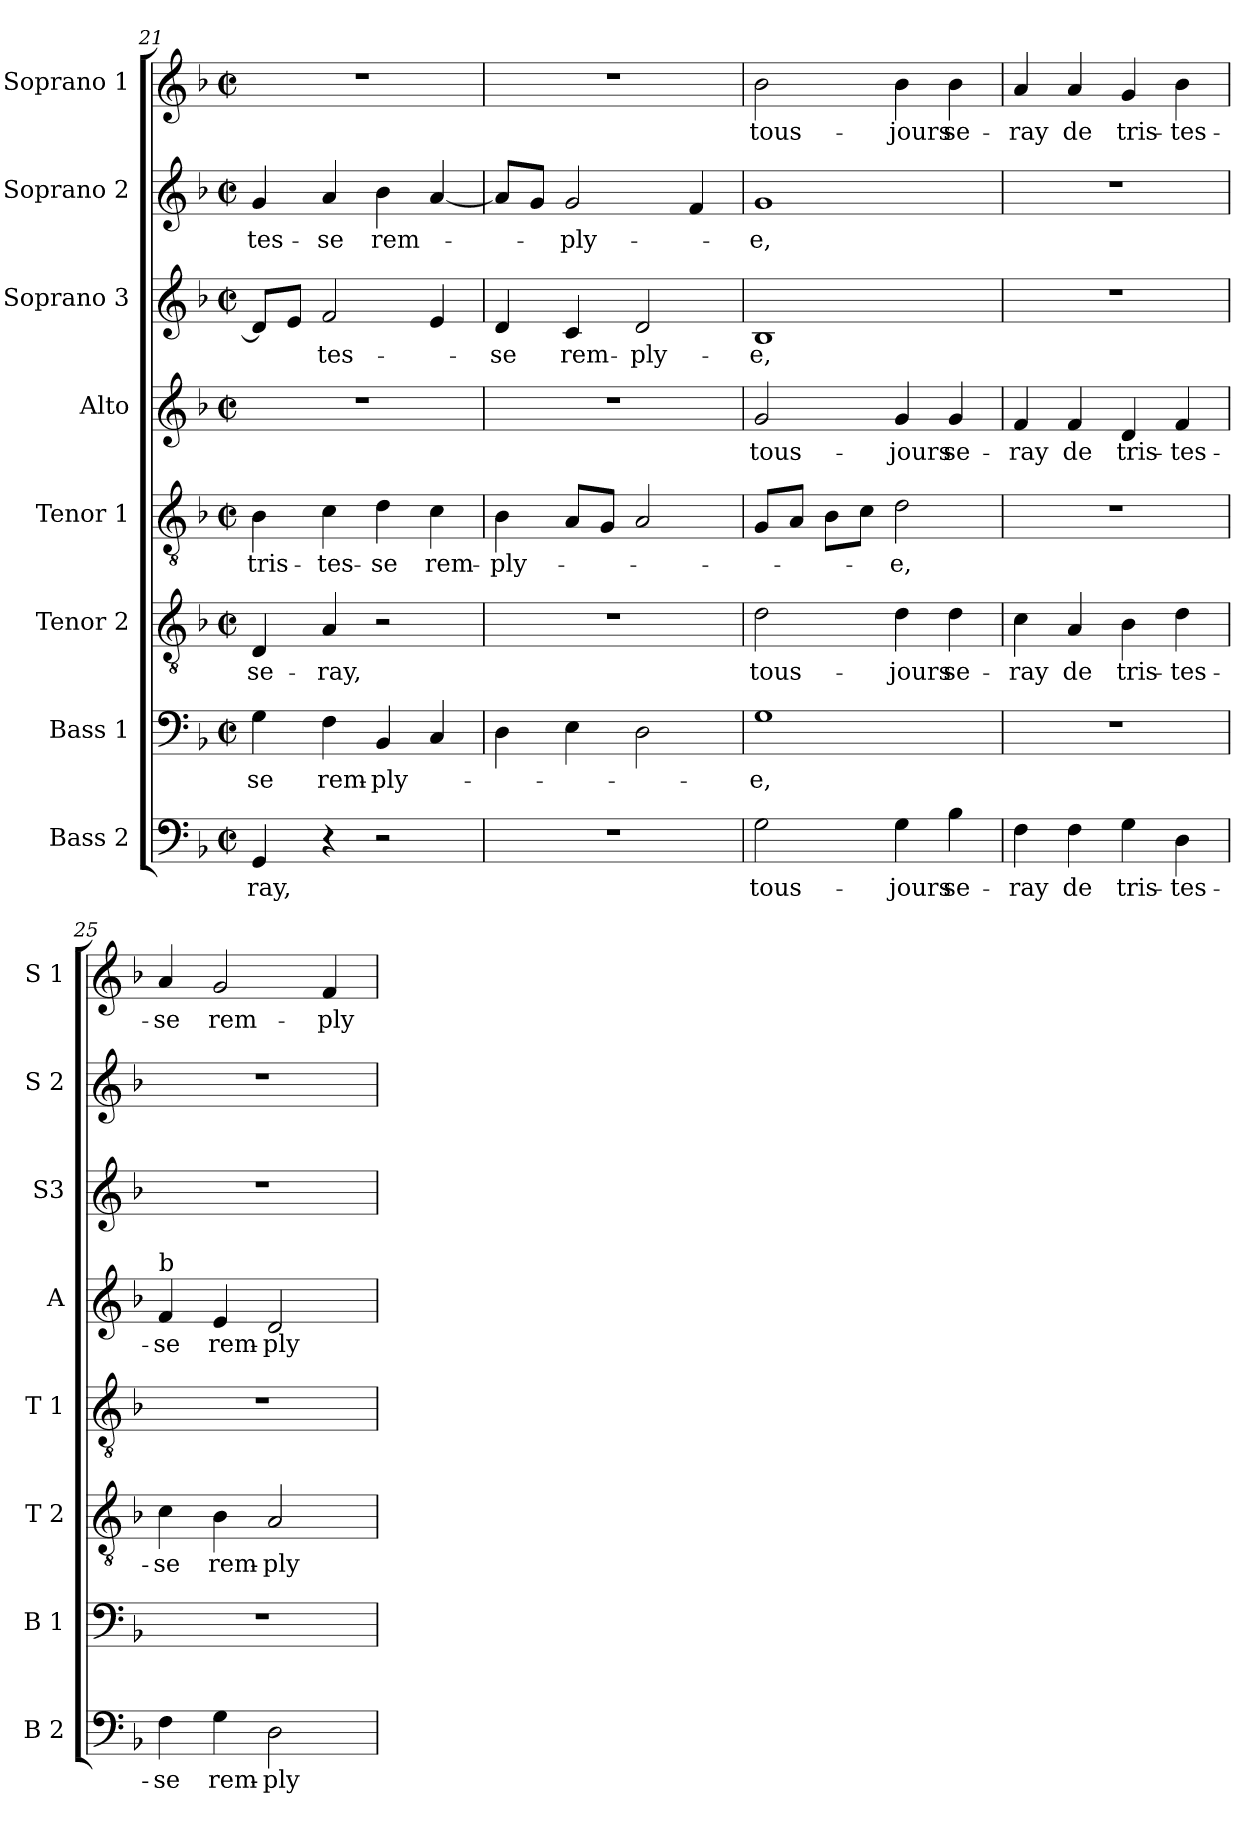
**kern	**text	**kern	**text	**kern	**text	**kern	**text	**kern	**text	**kern	**text	**kern	**text	**kern	**text
*part8	*part8	*part7	*part7	*part6	*part6	*part5	*part5	*part4	*part4	*part3	*part3	*part2	*part2	*part1	*part1
*staff8	*staff8	*staff7	*staff7	*staff6	*staff6	*staff5	*staff5	*staff4	*staff4	*staff3	*staff3	*staff2	*staff2	*staff1	*staff1
*I"Bass 2	*	*I"Bass 1	*	*I"Tenor 2	*	*I"Tenor 1	*	*I"Alto	*	*I"Soprano 3	*	*I"Soprano 2	*	*I"Soprano 1	*
*I'B 2	*	*I'B 1	*	*I'T 2	*	*I'T 1	*	*I'A	*	*I'S3	*	*I'S 2	*	*I'S 1	*
!!LO:PB:g=z
*clefF4	*	*clefF4	*	*clefGv2	*	*clefGv2	*	*clefG2	*	*clefG2	*	*clefG2	*	*clefG2	*
*k[b-]	*	*k[b-]	*	*k[b-]	*	*k[b-]	*	*k[b-]	*	*k[b-]	*	*k[b-]	*	*k[b-]	*
*F:	*	*F:	*	*F:	*	*F:	*	*F:	*	*F:	*	*F:	*	*F:	*
*M2/2	*	*M2/2	*	*M2/2	*	*M2/2	*	*M2/2	*	*M2/2	*	*M2/2	*	*M2/2	*
*met(c|)	*	*met(c|)	*	*met(c|)	*	*met(c|)	*	*met(c|)	*	*met(c|)	*	*met(c|)	*	*met(c|)	*
=21	=21	=21	=21	=21	=21	=21	=21	=21	=21	=21	=21	=21	=21	=21	=21
4GG/	-ray,	4G\	-se	4D/	se-	4B-\	tris-	1r	.	8d/L]	.	4g/	-tes-	1r	.
.	.	.	.	.	.	.	.	.	.	8e/J	.	.	.	.	.
4r	.	4F\	rem-	4A/	-ray,	4c\	-tes-	.	.	2f/	-tes-	4a/	-se	.	.
2r	.	4BB-/	-ply-	2r	.	4d\	-se	.	.	.	.	4b-\	rem-	.	.
.	.	4C/	.	.	.	4c\	rem-	.	.	4e/	.	[4a/	.	.	.
=22	=22	=22	=22	=22	=22	=22	=22	=22	=22	=22	=22	=22	=22	=22	=22
1r	.	4D\	.	1r	.	4B-\	-ply-	1r	.	4d/	-se	8a/L]	.	1r	.
.	.	.	.	.	.	.	.	.	.	.	.	8g/J	.	.	.
.	.	4E\	.	.	.	8A/L	.	.	.	4c/	rem-	2g/	-ply-	.	.
.	.	.	.	.	.	8G/J	.	.	.	.	.	.	.	.	.
.	.	2D\	.	.	.	2A/	.	.	.	2d/	-ply-	.	.	.	.
.	.	.	.	.	.	.	.	.	.	.	.	4f/	.	.	.
=23	=23	=23	=23	=23	=23	=23	=23	=23	=23	=23	=23	=23	=23	=23	=23
2G\	tous-	1G	-e,	2d\	tous-	8G/L	.	2g/	tous-	1B-	-e,	1g	-e,	2b-\	tous-
.	.	.	.	.	.	8A/J	.	.	.	.	.	.	.	.	.
.	.	.	.	.	.	8B-\L	.	.	.	.	.	.	.	.	.
.	.	.	.	.	.	8c\J	.	.	.	.	.	.	.	.	.
4G\	-jours	.	.	4d\	-jours	2d\	-e,	4g/	-jours	.	.	.	.	4b-\	-jours
4B-\	se-	.	.	4d\	se-	.	.	4g/	se-	.	.	.	.	4b-\	se-
=24	=24	=24	=24	=24	=24	=24	=24	=24	=24	=24	=24	=24	=24	=24	=24
4F\	-ray	1r	.	4c\	-ray	1r	.	4f/	-ray	1r	.	1r	.	4a/	-ray
4F\	de	.	.	4A/	de	.	.	4f/	de	.	.	.	.	4a/	de
4G\	tris-	.	.	4B-\	tris-	.	.	4d/	tris-	.	.	.	.	4g/	tris-
4D\	-tes-	.	.	4d\	-tes-	.	.	4f/	-tes-	.	.	.	.	4b-\	-tes-
=25	=25	=25	=25	=25	=25	=25	=25	=25	=25	=25	=25	=25	=25	=25	=25
!	!	!	!	!	!	!	!	!LO:TX:a:t=b	!	!	!	!	!	!	!
4F\	-se	1r	.	4c\	-se	1r	.	4f/	-se	1r	.	1r	.	4a/	-se
4G\	rem-	.	.	4B-\	rem-	.	.	4e/	rem-	.	.	.	.	2g/	rem-
2D\	-ply-	.	.	2A/	-ply-	.	.	2d/	-ply-	.	.	.	.	.	.
.	.	.	.	.	.	.	.	.	.	.	.	.	.	4f/	-ply-
=	=	=	=	=	=	=	=	=	=	=	=	=	=	=	=
*-	*-	*-	*-	*-	*-	*-	*-	*-	*-	*-	*-	*-	*-	*-	*-
